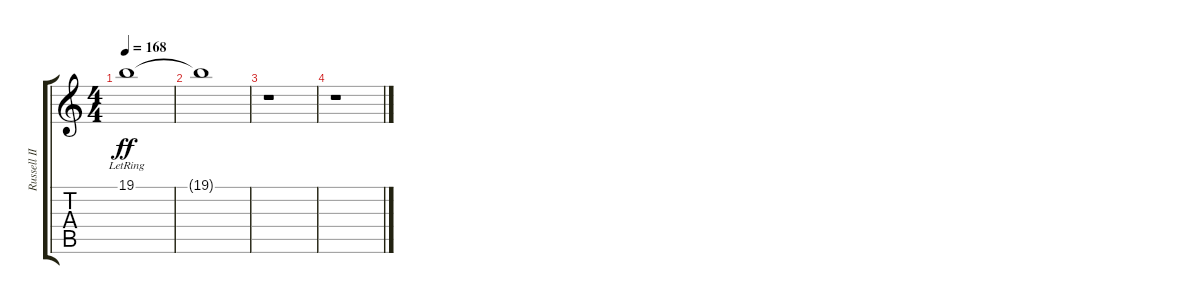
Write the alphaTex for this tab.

\track ("Russell II" "Russell II") {instrument lead6voice}
\staff {score tabs}
\tuning (E4 B3 G3 D3 A2 E2) {hide}
\ts (4 4)
\tempo 168
\clef g2
\ks c
19.1{lr}.1{dy ff volume 1} |
19.1{t}.1 |
r.1 |
r.1
